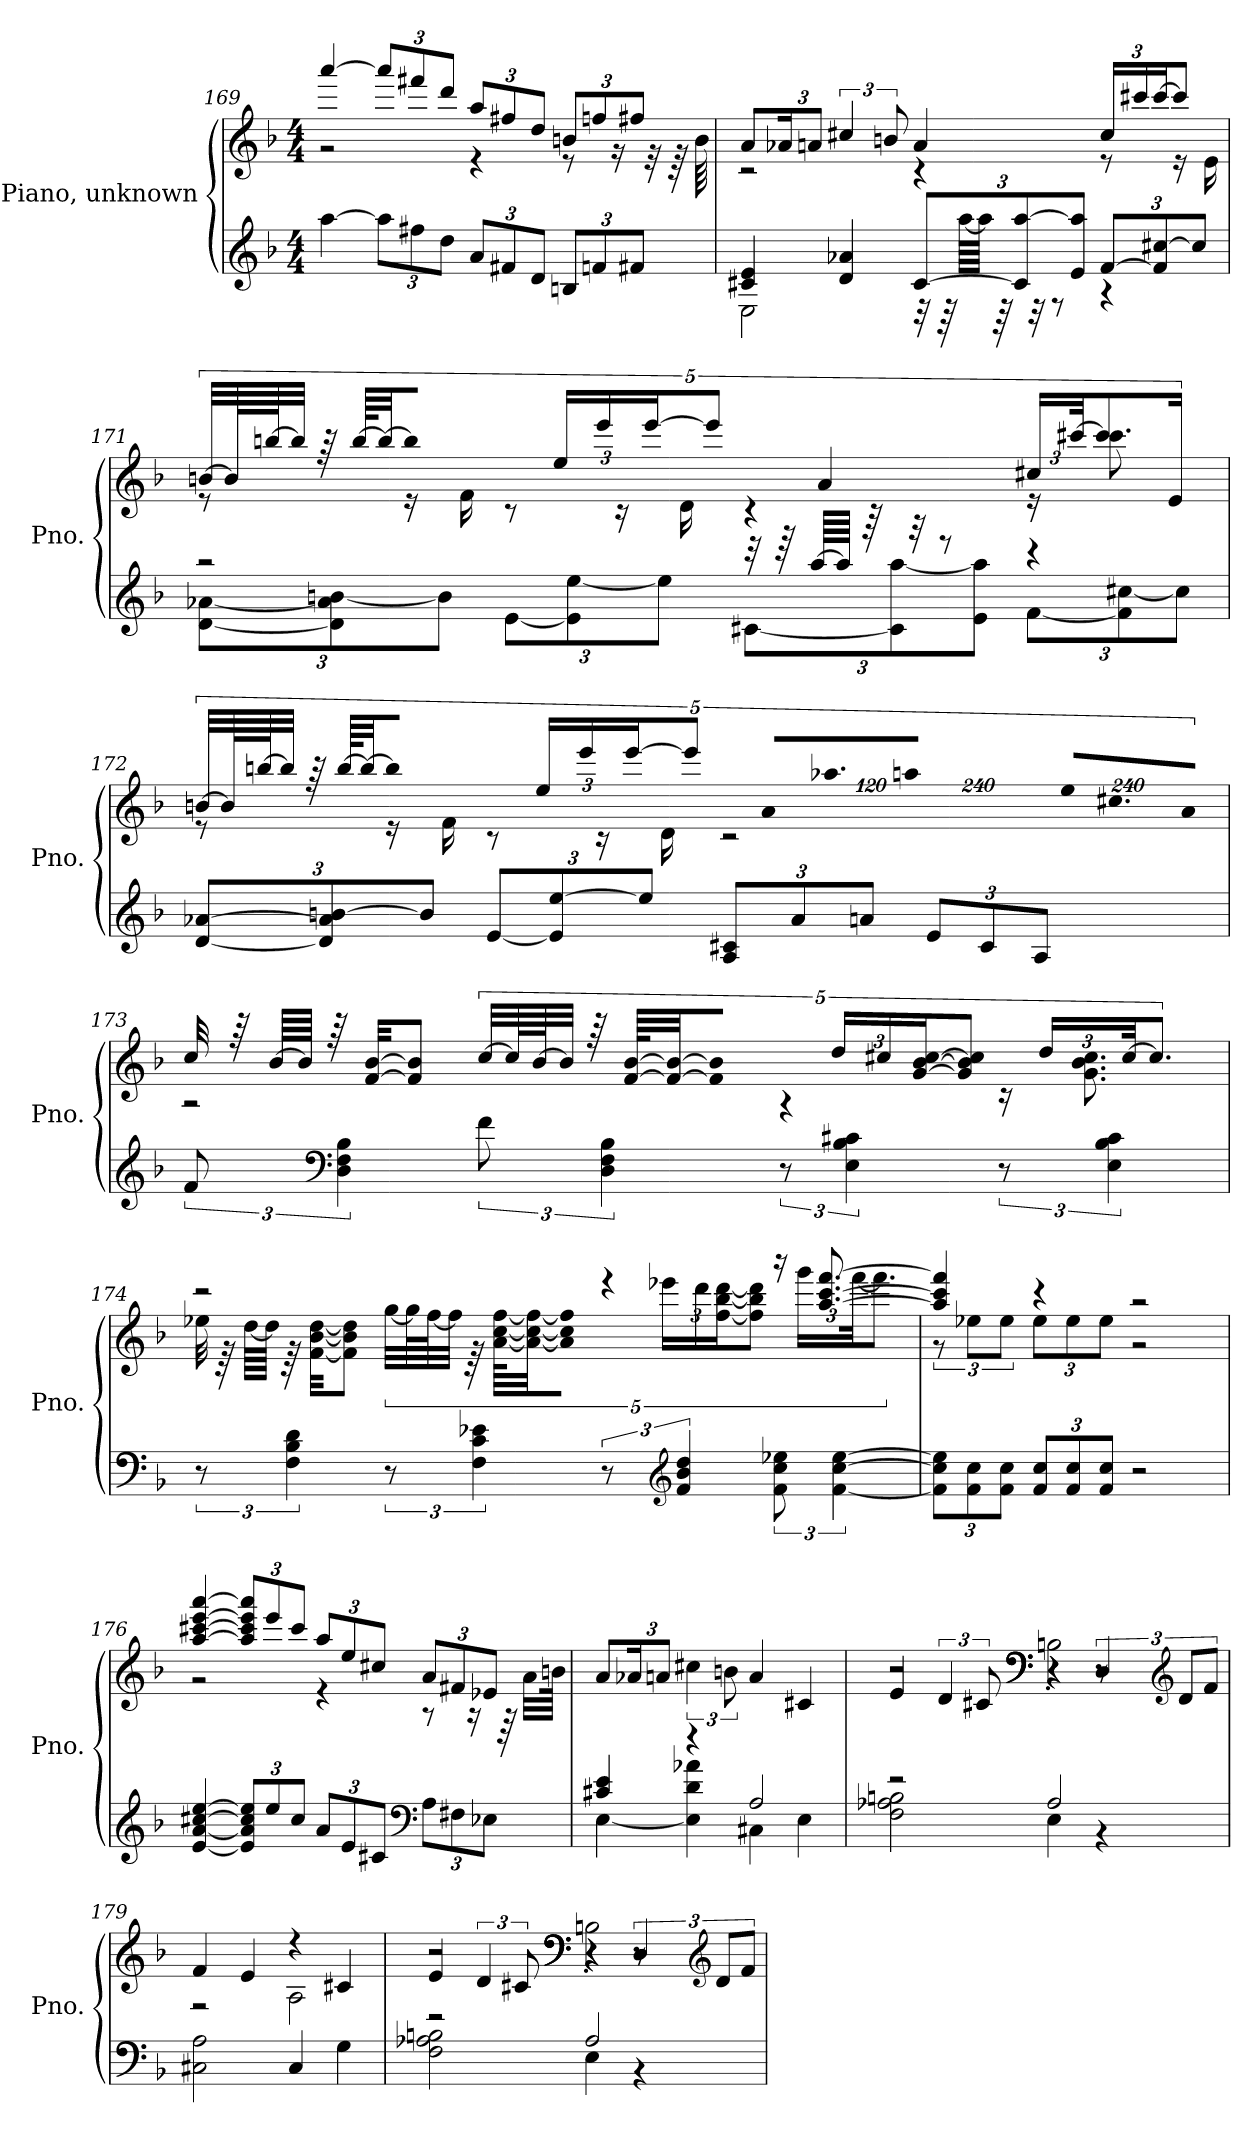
**kern	**kern
*part1	*part1
*staff2	*staff1
*I"Piano, unknown	*
*I'Pno.	*
!!LO:LB:g=z
*clefG2	*clefG2
*k[b-]	*k[b-]
*M4/4	*M4/4
=169	=169
*	*^
[4aa\	[4aaa/	2r
*Xbrackettup	*Xbrackettup	*
12aa\L]	12aaa/L]	.
12ff#X\	12fff#X/	.
12dd\J	12ddd/J	.
12a/L	12aa/L	4r
12f#X/	12ff#X/	.
12d/J	12dd/J	.
12Bn/L	12bn/L	8r
12fn/	12ffn/	.
.	.	16r
12f#X/J	12ff#X/J	.
.	.	32r
.	.	64r
.	.	64b\
=170	=170	=170
*^	*	*
4c#X/ 4e/	2E\	8a/L	2r
.	.	24a-X/K	.
.	.	12an/J	.
*	*	*brackettup	*
4d/ 4a-X/	.	6cc#X/	.
.	.	12bn/	.
[12c#/L	32r	4a/	4r
.	64r	.	.
.	[64aa\LLLL	.	.
.	64aa\JJJJ]	.	.
.	64r	.	.
12c#/] [12aa/	.	.	.
.	32r	.	.
.	8r	.	.
12e/ 12aa/]J	.	.	.
*	*	*Xbrackettup	*
[12f/L	4r	24cc#/LL	8r
.	.	24ccc#X/	.
12f/] [12cc#X/	.	[24ccc#/J	.
.	.	8ccc#/J]	16r
12cc#/J]	.	.	.
.	.	.	16e\
!!LO:LB:g=z	!!
=171	=171	=171	=171
*	*	*brackettup	*
2r	[12d\ [12a-X\L	[40bn/LLL	8r
.	.	80b/L]	.
.	.	[80bbn/J	.
.	.	40bb/JJJ]	.
.	.	80r	.
.	12d\] 12a-\] [12bn\	.	.
.	.	[80bb/KLLL	.
.	.	40bb/JJ_	.
.	.	8bb/J]	16r
.	12b\J]	.	.
.	.	.	16f\
*	*	*Xbrackettup	*
.	[12e\L	24ee/LL	8r
.	.	24eee/	.
.	12e\] [12ee\	[24eee/J	.
.	.	8eee/J]	16r
.	12ee\J]	.	.
.	.	.	16d\
32r	[12c#X\L	4a/	4r
64r	.	.	.
[64aa/LLLL	.	.	.
64aa/JJJJ]	.	.	.
64r	.	.	.
.	12c#\] [12aa\	.	.
32r	.	.	.
8r	.	.	.
.	12e\ 12aa\]J	.	.
4r	[12f\L	24cc#X/LL	16r
.	.	[48ccc#X/JK	.
.	.	8ccc#/]	8.ccc#\
.	12f\] [12cc#X\	.	.
.	12cc#\J]	.	.
.	.	16e/Jk	.
*v	*v	*	*
!!LO:LB:g=z	!!
=172	=172	=172
*	*brackettup	*
[12d/ [12a-X/L	[40bn/LLL	8r
.	80b/L]	.
.	[80bbn/J	.
.	40bb/JJJ]	.
.	80r	.
12d/] 12a-/] [12bn/	.	.
.	[80bb/KLLL	.
.	40bb/JJ_	.
.	8bb/J]	16r
12b/J]	.	.
.	.	16f\
*	*Xbrackettup	*
[12e/L	24ee/LL	8r
.	24eee/	.
12e/] [12ee/	[24eee/J	.
.	8eee/J]	16r
12ee/J]	.	.
.	.	16d\
!	!LO:N:vis=16	!
12A/ 12c#X/L	1920%137a/LL	2r
!	!LO:N:vis=16.	!
.	960%103aa-X/	.
12a-/	.	.
12an/J	.	.
!	!LO:N:vis=16	!
.	1920%137aan/JJ	.
!	!LO:N:vis=16	!
12e/L	1920%137ee/LL	.
!	!LO:N:vis=16.	!
.	960%103cc#X/	.
12c#/	.	.
12A/J	.	.
!	!LO:N:vis=16	!
.	1920%137a/JJ	.
!!LO:PB:g=z	!!
=173	=173	=173
*brackettup	*	*
12f/	32cc/	2r
.	64r	.
.	[64b-/LLLL	.
.	64b-/JJJJ]	.
.	64r	.
*clefF4	*	*
6D\ 6F\ 6B-\	.	.
.	[32f/ [32b-/KKL	.
.	8f/] 8b-/]J	.
*	*brackettup	*
12f\	[40cc/LLL	.
.	80cc/L]	.
.	[80b-/J	.
.	40b-/JJJ]	.
.	80r	.
6D\ 6F\ 6B-\	.	.
.	[80f/ [80b-/KLLL	.
.	40f/_ 40b-/_JJ	.
.	8f/] 8b-/]J	.
*	*Xbrackettup	*
12r	24dd/LL	4r
.	24cc#X/	.
6E\ 6B-\ 6c#X\	[24g/ [24b-/ [24cc#/J	.
.	8g/] 8b-/] 8cc#/]J	.
12r	24dd/LL	16r
.	[48cc#/JK	.
.	8.cc#/J]	8.g\ 8.b-\ 8.cc#\
6E\ 6B-\ 6c#\	.	.
!!LO:LB:g=z	!!
=174	=174	=174
12r	2r	32ee-X\
.	.	64r
.	.	[64dd\LLLL
.	.	64dd\JJJJ]
.	.	64r
6F\ 6B-\ 6d\	.	.
.	.	[32f\ [32b-\ [32dd\KKL
.	.	8f\] 8b-\] 8dd\]J
*	*	*brackettup
12r	.	[40gg\LLL
.	.	80gg\L]
.	.	[80ff\J
.	.	40ff\JJJ]
.	.	80r
6F\ 6c\ 6e-X\	.	.
.	.	[80a\ [80cc\ [80ff\KLLL
.	.	40a\_ 40cc\_ 40ff\_JJ
.	.	8a\] 8cc\] 8ff\]J
*	*	*Xbrackettup
12r	4r	24eee-X\LL
.	.	24ddd\
*clefG2	*	*
6f/ 6b-/ 6dd/	.	[24ff\ [24bb-\ [24ddd\J
.	.	8ff\] 8bb-\] 8ddd\]J
12f\ 12cc\ 12ee-X\	16r	24ggg\LL
.	.	[48fff\JK
.	[8.aa/ [8.ccc/ [8.fff/	8.fff\J]
[6f\ [6cc\ [6ee-\	.	.
=175	=175	=175
*Xbrackettup	*	*brackettup
12f\] 12cc\] 12ee-\]L	4aa/] 4ccc/] 4fff/]	12r
12f\ 12cc\	.	12ee-X\L
12f\ 12cc\J	.	12ee-\J
*	*	*Xbrackettup
12f/ 12cc/L	4r	12ee-\L
12f/ 12cc/	.	12ee-\
12f/ 12cc/J	.	12ee-\J
2r	2r	2r
!!LO:LB:g=z	!!
=176	=176	=176
[4e/ [4a/ [4cc#X/ [4ee/	[4aa/ [4ccc#X/ [4eee/ [4aaa/	2r
12e/] 12a/] 12cc#/] 12ee/]L	12aa/] 12ccc#/] 12eee/] 12aaa/]L	.
12ee/	12eee/	.
12cc#/J	12ccc#/J	.
12a/L	12aa/L	4r
12e/	12ee/	.
12c#X/J	12cc#X/J	.
*clefF4	*	*
12A\L	12a/L	8r
12F#X\	12f#X/	.
.	.	16r
12E-X\J	12e-X/J	.
.	.	64r
.	.	32a\LLL
.	.	64bn\JJJk
*	*v	*v
=177	=177
*^	*
4c#X/ 4e/	[4E\	8a/L
.	.	24a-X/K
.	.	12an/J
*	*	*brackettup
4r	4E\] 4d\ 4a-X\	6cc#X\
.	.	12bn\
2A/	4C#X\	4a/
.	4E\	4c#X/
!!LO:LB:g=z
=178	=178	=178
*	*	*^
*	*	*	*^
2r	2F\ 2A-X\ 2Bn\	4e/	2r	2r
.	.	6d/	.	.
.	.	12c#X/	.	.
*	*	*clefF4	*	*
2A-/	4E\	4r	2Bn'\	4r
.	4r	12r	.	4D/
*	*	*clefG2	*	*
.	.	12d/L	.	.
.	.	12f/J	.	.
*v	*v	*	*	*
*	*	*v	*v
=179	=179	=179
2C#X\ 2A\	4f/	2r
.	4e/	.
4C#/	4r	2A\
4G\	4c#X/	.
=180	=180	=180
*^	*	*^
2r	2F\ 2A-X\ 2Bn\	4e/	2r	2r
.	.	6d/	.	.
.	.	12c#X/	.	.
*	*	*clefF4	*	*
2A-/	4E\	4r	2Bn'\	4r
.	4r	12r	.	4D/
*	*	*clefG2	*	*
.	.	12d/L	.	.
.	.	12f/J	.	.
*v	*v	*	*	*
*	*v	*v	*v
=	=
*-	*-
